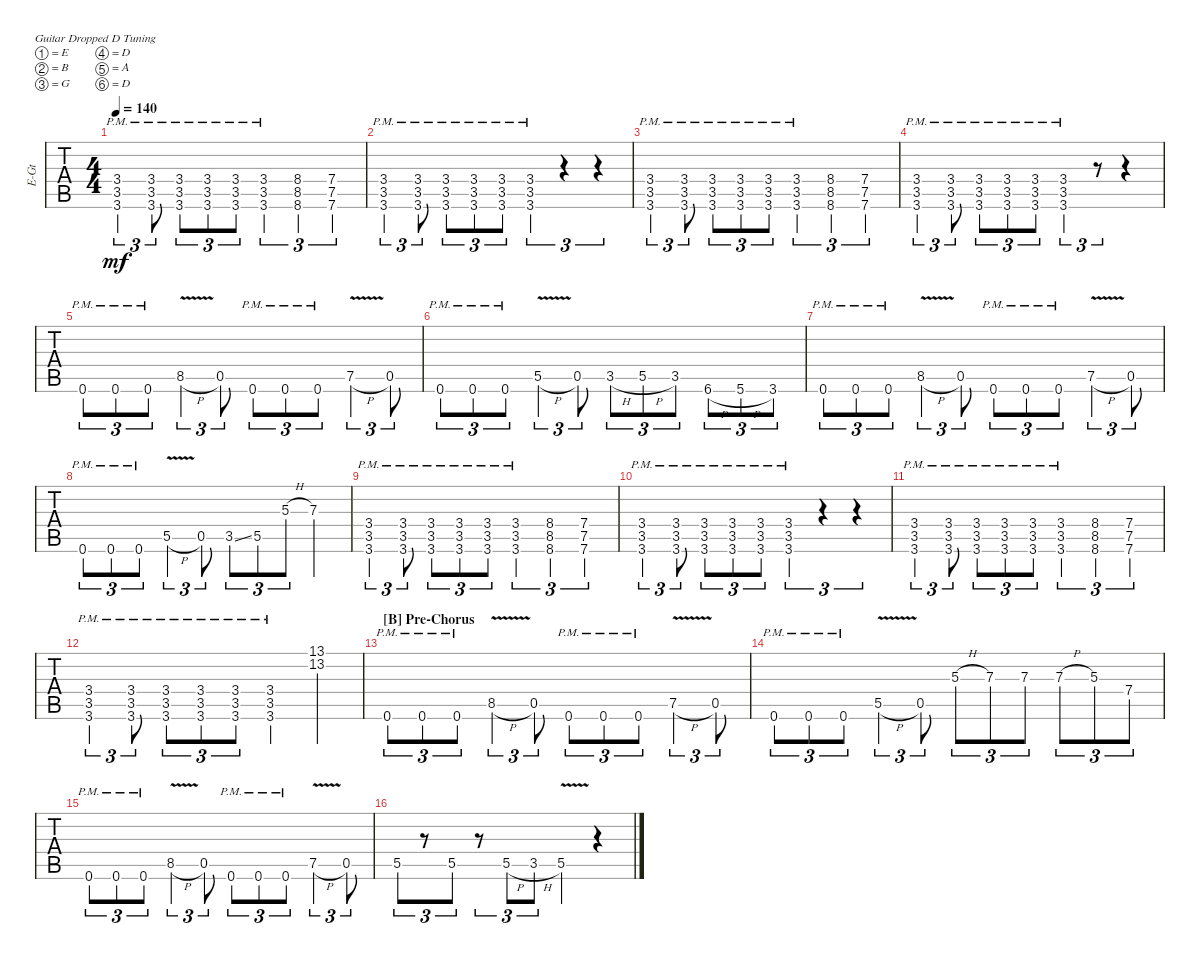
\defaultSystemsLayout 4
\bracketExtendMode groupsimilarinstruments
\multiBarRest
\otherSystemsTrackNameOrientation horizontal
\track ("Matthew" "E-Gt") {instrument distortionguitar}
\staff {tabs}
\tuning (E4 B3 G3 D3 A2 D2)
\ts (4 4)
\tempo 140
\clef g2
\ks c
(3.6{pm} 3.5{pm} 3.4{pm}).4{tu (3 2) dy mf} (3.6{pm} 3.4{pm} 3.5{pm}).8{tu (3 2)} (3.6{pm} 3.5{pm} 3.4{pm}).8{tu (3 2)} (3.5{pm} 3.6{pm} 3.4{pm}).8{tu (3 2)} (3.5{pm} 3.6{pm} 3.4{pm}).8{tu (3 2)} (3.6{pm} 3.4{pm} 3.5{pm}).4{tu (3 2)} (8.6{acc #} 8.5 8.4{acc #}).4{tu (3 2)} (7.6 7.5 7.4).4{tu (3 2)} |
(3.6{pm} 3.5{pm} 3.4{pm}).4{tu (3 2)} (3.6{pm} 3.4{pm} 3.5{pm}).8{tu (3 2)} (3.6{pm} 3.5{pm} 3.4{pm}).8{tu (3 2)} (3.5{pm} 3.6{pm} 3.4{pm}).8{tu (3 2)} (3.5{pm} 3.6{pm} 3.4{pm}).8{tu (3 2)} (3.6{pm} 3.4{pm} 3.5{pm}).4{tu (3 2)} r.4{tu (3 2)} r.4{tu (3 2)} |
(3.6{pm} 3.5{pm} 3.4{pm}).4{tu (3 2)} (3.6{pm} 3.4{pm} 3.5{pm}).8{tu (3 2)} (3.6{pm} 3.5{pm} 3.4{pm}).8{tu (3 2)} (3.5{pm} 3.6{pm} 3.4{pm}).8{tu (3 2)} (3.5{pm} 3.6{pm} 3.4{pm}).8{tu (3 2)} (3.6{pm} 3.4{pm} 3.5{pm}).4{tu (3 2)} (8.6{acc #} 8.5 8.4{acc #}).4{tu (3 2)} (7.6 7.5 7.4).4{tu (3 2)} |
(3.6{pm} 3.5{pm} 3.4{pm}).4{tu (3 2)} (3.6{pm} 3.4{pm} 3.5{pm}).8{tu (3 2)} (3.6{pm} 3.5{pm} 3.4{pm}).8{tu (3 2)} (3.5{pm} 3.6{pm} 3.4{pm}).8{tu (3 2)} (3.5{pm} 3.6{pm} 3.4{pm}).8{tu (3 2)} (3.6{pm} 3.4{pm} 3.5{pm}).4{tu (3 2)} r.8{tu (3 2)} r.4 |
0.6{pm}.8{tu (3 2)} 0.6{pm}.8{tu (3 2)} 0.6{pm}.8{tu (3 2)} 8.5{v h}.4{tu (3 2)} 0.5.8{tu (3 2)} 0.6{pm}.8{tu (3 2)} 0.6{pm}.8{tu (3 2)} 0.6{pm}.8{tu (3 2)} 7.5{v h}.4{tu (3 2)} 0.5.8{tu (3 2)} |
0.6{pm}.8{tu (3 2)} 0.6{pm}.8{tu (3 2)} 0.6{pm}.8{tu (3 2)} 5.5{v h}.4{tu (3 2)} 0.5.8{tu (3 2)} 3.5{h}.8{tu (3 2)} 5.5{h}.8{tu (3 2)} 3.5.8{tu (3 2)} 6.6{h acc #}.8{tu (3 2)} 5.6{h}.8{tu (3 2)} 3.6.8{tu (3 2)} |
0.6{pm}.8{tu (3 2)} 0.6{pm}.8{tu (3 2)} 0.6{pm}.8{tu (3 2)} 8.5{v h}.4{tu (3 2)} 0.5.8{tu (3 2)} 0.6{pm}.8{tu (3 2)} 0.6{pm}.8{tu (3 2)} 0.6{pm}.8{tu (3 2)} 7.5{v h}.4{tu (3 2)} 0.5.8{tu (3 2)} |
0.6{pm}.8{tu (3 2)} 0.6{pm}.8{tu (3 2)} 0.6{pm}.8{tu (3 2)} 5.5{v h}.4{tu (3 2)} 0.5.8{tu (3 2)} 3.5{ss}.8{tu (3 2)} 5.5.8{tu (3 2)} 5.3{h}.8{tu (3 2)} 7.3.4 |
(3.6{pm} 3.5{pm} 3.4{pm}).4{tu (3 2)} (3.6{pm} 3.4{pm} 3.5{pm}).8{tu (3 2)} (3.6{pm} 3.5{pm} 3.4{pm}).8{tu (3 2)} (3.5{pm} 3.6{pm} 3.4{pm}).8{tu (3 2)} (3.5{pm} 3.6{pm} 3.4{pm}).8{tu (3 2)} (3.6{pm} 3.4{pm} 3.5{pm}).4{tu (3 2)} (8.6{acc #} 8.5 8.4{acc #}).4{tu (3 2)} (7.6 7.5 7.4).4{tu (3 2)} |
(3.6{pm} 3.5{pm} 3.4{pm}).4{tu (3 2)} (3.6{pm} 3.4{pm} 3.5{pm}).8{tu (3 2)} (3.6{pm} 3.5{pm} 3.4{pm}).8{tu (3 2)} (3.5{pm} 3.6{pm} 3.4{pm}).8{tu (3 2)} (3.5{pm} 3.6{pm} 3.4{pm}).8{tu (3 2)} (3.6{pm} 3.4{pm} 3.5{pm}).4{tu (3 2)} r.4{tu (3 2)} r.4{tu (3 2)} |
(3.6{pm} 3.5{pm} 3.4{pm}).4{tu (3 2)} (3.6{pm} 3.4{pm} 3.5{pm}).8{tu (3 2)} (3.6{pm} 3.5{pm} 3.4{pm}).8{tu (3 2)} (3.5{pm} 3.6{pm} 3.4{pm}).8{tu (3 2)} (3.5{pm} 3.6{pm} 3.4{pm}).8{tu (3 2)} (3.6{pm} 3.4{pm} 3.5{pm}).4{tu (3 2)} (8.6{acc #} 8.5 8.4{acc #}).4{tu (3 2)} (7.6 7.5 7.4).4{tu (3 2)} |
(3.6{pm} 3.5{pm} 3.4{pm}).4{tu (3 2)} (3.6{pm} 3.4{pm} 3.5{pm}).8{tu (3 2)} (3.6{pm} 3.5{pm} 3.4{pm}).8{tu (3 2)} (3.5{pm} 3.6{pm} 3.4{pm}).8{tu (3 2)} (3.5{pm} 3.6{pm} 3.4{pm}).8{tu (3 2)} (3.6{pm} 3.4{pm} 3.5{pm}).4 (13.2 13.1).4 |
\section ("B" "Pre-Chorus")
0.6{pm}.8{tu (3 2)} 0.6{pm}.8{tu (3 2)} 0.6{pm}.8{tu (3 2)} 8.5{v h}.4{tu (3 2)} 0.5.8{tu (3 2)} 0.6{pm}.8{tu (3 2)} 0.6{pm}.8{tu (3 2)} 0.6{pm}.8{tu (3 2)} 7.5{v h}.4{tu (3 2)} 0.5.8{tu (3 2)} |
0.6{pm}.8{tu (3 2)} 0.6{pm}.8{tu (3 2)} 0.6{pm}.8{tu (3 2)} 5.5{v h}.4{tu (3 2)} 0.5.8{tu (3 2)} 5.3{h}.8{tu (3 2)} 7.3.8{tu (3 2)} 7.3.8{tu (3 2)} 7.3{h}.8{tu (3 2)} 5.3.8{tu (3 2)} 7.4.8{tu (3 2)} |
0.6{pm}.8{tu (3 2)} 0.6{pm}.8{tu (3 2)} 0.6{pm}.8{tu (3 2)} 8.5{v h}.4{tu (3 2)} 0.5.8{tu (3 2)} 0.6{pm}.8{tu (3 2)} 0.6{pm}.8{tu (3 2)} 0.6{pm}.8{tu (3 2)} 7.5{v h}.4{tu (3 2)} 0.5.8{tu (3 2)} |
5.5.8{tu (3 2)} r.8{tu (3 2)} 5.5.8{tu (3 2)} r.8{tu (3 2)} 5.5{h}.8{tu (3 2)} 3.5{h}.8{tu (3 2)} 5.5{v}.4 r.4
